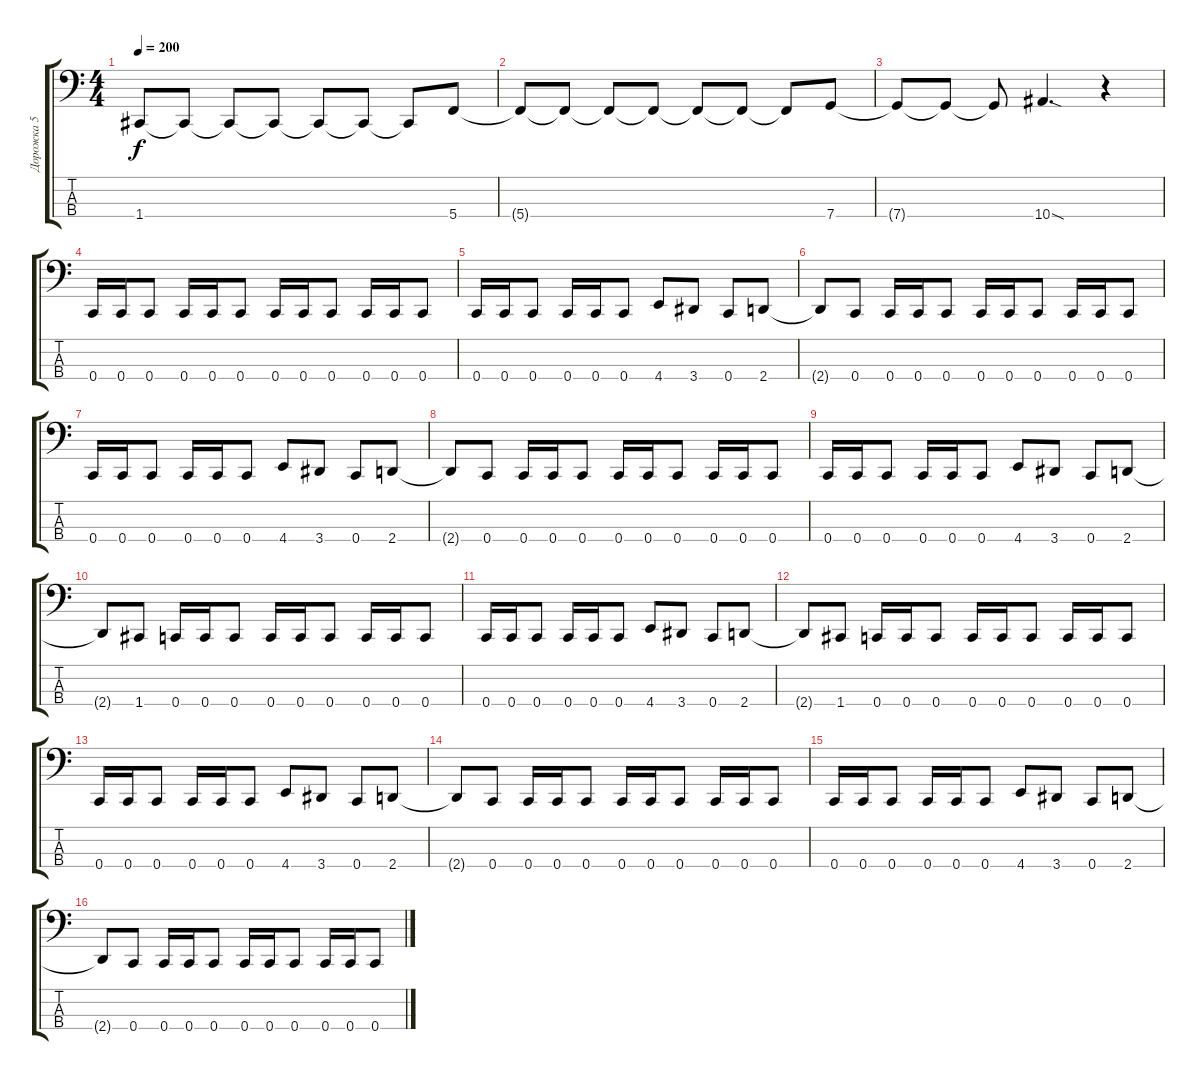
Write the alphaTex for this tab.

\track ("Дорожка 5" "Дорожка 5") {instrument electricbasspick}
\staff {score tabs}
\tuning (F2 C2 G1 C1) {hide}
\ts (4 4)
\tempo 200
\clef f4
\ks c
1.4{t}.8{dy f} 1.4{t}.8 1.4{t}.8 1.4{t}.8 1.4{t}.8 1.4{t}.8 1.4{t}.8 5.4.8 |
5.4{t}.8 5.4{t}.8 5.4{t}.8 5.4{t}.8 5.4{t}.8 5.4{t}.8 5.4{t}.8 7.4.8 |
7.4{t}.8 7.4{t}.8 7.4{t}.8 10.4{sod}.4{d} r.4 |
0.4.16 0.4.16 0.4.8 0.4.16 0.4.16 0.4.8 0.4.16 0.4.16 0.4.8 0.4.16 0.4.16 0.4.8 |
0.4.16 0.4.16 0.4.8 0.4.16 0.4.16 0.4.8 4.4.8 3.4.8 0.4.8 2.4.8 |
2.4{t}.8 0.4.8 0.4.16 0.4.16 0.4.8 0.4.16 0.4.16 0.4.8 0.4.16 0.4.16 0.4.8 |
0.4.16 0.4.16 0.4.8 0.4.16 0.4.16 0.4.8 4.4.8 3.4.8 0.4.8 2.4.8 |
2.4{t}.8 0.4.8 0.4.16 0.4.16 0.4.8 0.4.16 0.4.16 0.4.8 0.4.16 0.4.16 0.4.8 |
0.4.16 0.4.16 0.4.8 0.4.16 0.4.16 0.4.8 4.4.8 3.4.8 0.4.8 2.4.8 |
2.4{t}.8 1.4.8 0.4.16 0.4.16 0.4.8 0.4.16 0.4.16 0.4.8 0.4.16 0.4.16 0.4.8 |
0.4.16 0.4.16 0.4.8 0.4.16 0.4.16 0.4.8 4.4.8 3.4.8 0.4.8 2.4.8 |
2.4{t}.8 1.4.8 0.4.16 0.4.16 0.4.8 0.4.16 0.4.16 0.4.8 0.4.16 0.4.16 0.4.8 |
0.4.16 0.4.16 0.4.8 0.4.16 0.4.16 0.4.8 4.4.8 3.4.8 0.4.8 2.4.8 |
2.4{t}.8 0.4.8 0.4.16 0.4.16 0.4.8 0.4.16 0.4.16 0.4.8 0.4.16 0.4.16 0.4.8 |
0.4.16 0.4.16 0.4.8 0.4.16 0.4.16 0.4.8 4.4.8 3.4.8 0.4.8 2.4.8 |
2.4{t}.8 0.4.8 0.4.16 0.4.16 0.4.8 0.4.16 0.4.16 0.4.8 0.4.16 0.4.16 0.4.8
